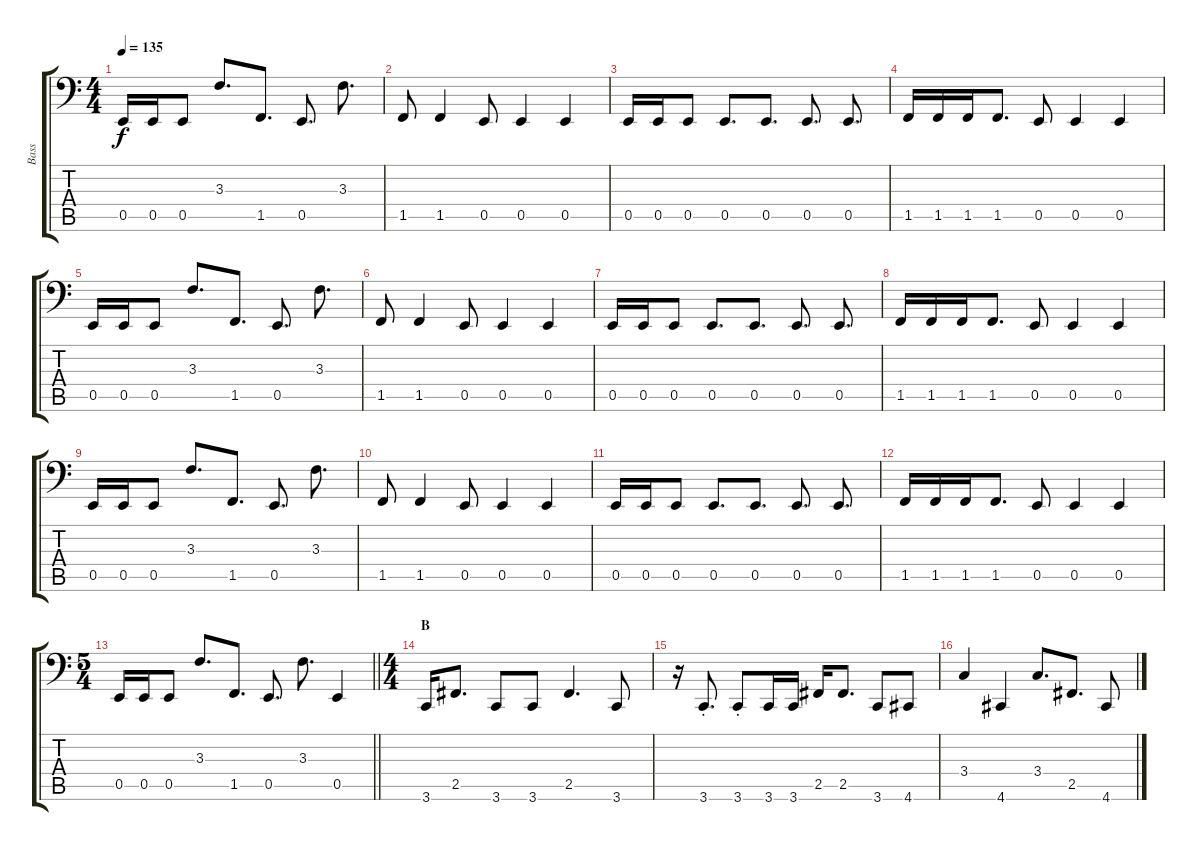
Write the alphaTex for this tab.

\track ("Bass" "Bass") {instrument electricbassfinger}
\staff {score tabs}
\tuning (C3 G2 D2 A1 E1 A0) {hide}
\ts (4 4)
\tempo 135
\clef f4
\ks c
0.5.16{dy f} 0.5.16 0.5.8 3.3.8{d} 1.5.8{d} 0.5.8{d} 3.3.8{d} |
1.5.8 1.5.4 0.5.8 0.5.4 0.5.4 |
0.5.16 0.5.16 0.5.8 0.5.8{d} 0.5.8{d} 0.5.8{d} 0.5.8{d} |
1.5.16 1.5.16 1.5.16 1.5.8{d} 0.5.8 0.5.4 0.5.4 |
0.5.16 0.5.16 0.5.8 3.3.8{d} 1.5.8{d} 0.5.8{d} 3.3.8{d} |
1.5.8 1.5.4 0.5.8 0.5.4 0.5.4 |
0.5.16 0.5.16 0.5.8 0.5.8{d} 0.5.8{d} 0.5.8{d} 0.5.8{d} |
1.5.16 1.5.16 1.5.16 1.5.8{d} 0.5.8 0.5.4 0.5.4 |
0.5.16 0.5.16 0.5.8 3.3.8{d} 1.5.8{d} 0.5.8{d} 3.3.8{d} |
1.5.8 1.5.4 0.5.8 0.5.4 0.5.4 |
0.5.16 0.5.16 0.5.8 0.5.8{d} 0.5.8{d} 0.5.8{d} 0.5.8{d} |
1.5.16 1.5.16 1.5.16 1.5.8{d} 0.5.8 0.5.4 0.5.4 |
\ts (5 4)
\barLineRight lightlight
0.5.16 0.5.16 0.5.8 3.3.8{d} 1.5.8{d} 0.5.8{d} 3.3.8{d} 0.5.4 |
\ts (4 4)
\section ("" "B")
3.6.16 2.5.8{d} 3.6.8 3.6.8 2.5.4{d} 3.6.8 |
r.16 3.6{st}.8{d} 3.6{st}.8 3.6.16 3.6.16 2.5.16 2.5.8{d} 3.6.8 4.6.8 |
3.4.4 4.6.4 3.4.8{d} 2.5.8{d} 4.6.8
